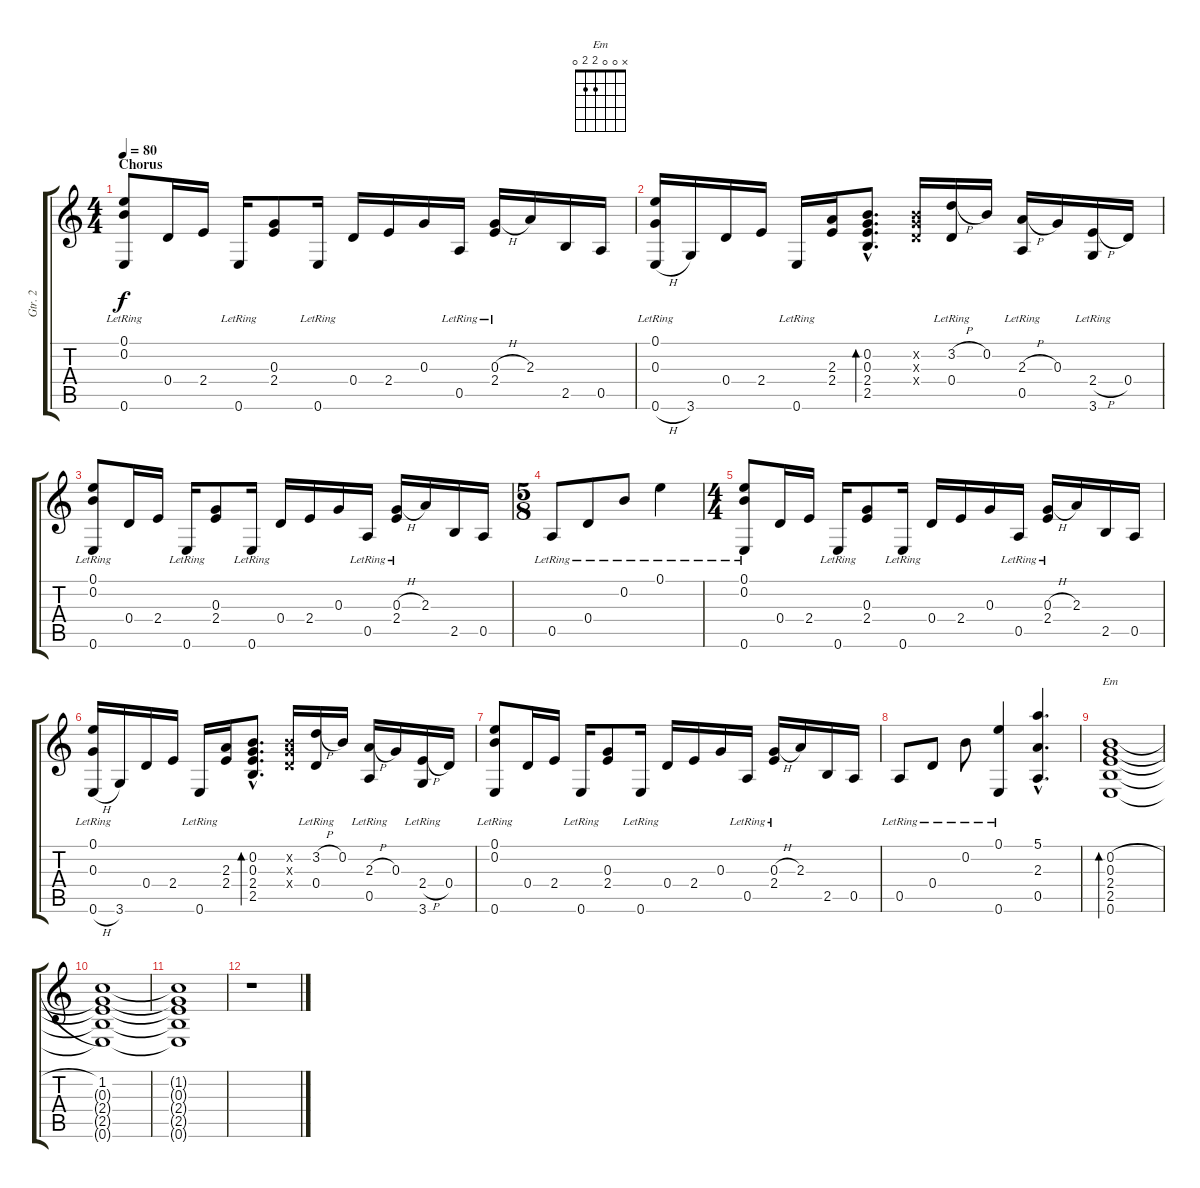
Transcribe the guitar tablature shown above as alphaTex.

\track ("Gtr. 2" "Gtr. 2") {instrument acousticguitarsteel}
\staff {score tabs}
\tuning (E4 B3 G3 D3 A2 E2) {hide}
\chord ("Em" x 0 0 2 2 0)
\ts (4 4)
\section ("" "Chorus")
\tempo 80
\clef g2
\ks c
(0.1{lr} 0.2{lr} 0.6{lr}).8{dy f} 0.4.16 2.4.16 0.6{lr}.16 (0.3 2.4).8 0.6{lr}.16 0.4.16 2.4.16 0.3.16 0.5{lr}.16 (0.3{h} 2.4{lr}).16 2.3.16 2.5.16 0.5.16 |
(0.1{lr} 0.3{lr} 0.6{h}).16 3.6.16 0.4.16 2.4.16 0.6{lr}.16 (2.3 2.4).16 (0.2{hac} 0.3{hac} 2.4{hac} 2.5{hac}).8{d bd 120} (0.2{x} 0.3{x} 0.4{x}).16 (3.2{h} 0.4{lr}).16 0.2.16 (2.3{h} 0.5{lr}).16 0.3.16 (2.4{h} 3.6{lr}).16 0.4.16 |
(0.1{lr} 0.2{lr} 0.6{lr}).8 0.4.16 2.4.16 0.6{lr}.16 (0.3 2.4).8 0.6{lr}.16 0.4.16 2.4.16 0.3.16 0.5{lr}.16 (0.3{h} 2.4{lr}).16 2.3.16 2.5.16 0.5.16 |
\ts (5 8)
0.5{lr}.8 0.4{lr}.8 0.2{lr}.8 0.1{lr}.4 |
\ts (4 4)
(0.1{lr} 0.2{lr} 0.6{lr}).8 0.4.16 2.4.16 0.6{lr}.16 (0.3 2.4).8 0.6{lr}.16 0.4.16 2.4.16 0.3.16 0.5{lr}.16 (0.3{h} 2.4{lr}).16 2.3.16 2.5.16 0.5.16 |
(0.1{lr} 0.3{lr} 0.6{h}).16 3.6.16 0.4.16 2.4.16 0.6{lr}.16 (2.3 2.4).16 (0.2{hac} 0.3{hac} 2.4{hac} 2.5{hac}).8{d bd 120} (0.2{x} 0.3{x} 0.4{x}).16 (3.2{h} 0.4{lr}).16 0.2.16 (2.3{h} 0.5{lr}).16 0.3.16 (2.4{h} 3.6{lr}).16 0.4.16 |
(0.1{lr} 0.2{lr} 0.6{lr}).8 0.4.16 2.4.16 0.6{lr}.16 (0.3 2.4).8 0.6{lr}.16 0.4.16 2.4.16 0.3.16 0.5{lr}.16 (0.3{h} 2.4{lr}).16 2.3.16 2.5.16 0.5.16 |
0.5{lr}.8 0.4{lr}.8 0.2{lr}.8 (0.1{lr} 0.6{lr}).4 (5.1{hac} 2.3{hac} 0.5{hac}).4{d} |
(0.2{h} 0.3 2.4 2.5 0.6).1{bd 240 ch "Em"} |
(1.2 0.3{t} 2.4{t} 2.5{t} 0.6{t}).1 |
(1.2{t} 0.3{t} 2.4{t} 2.5{t} 0.6{t}).1 |
r.1
